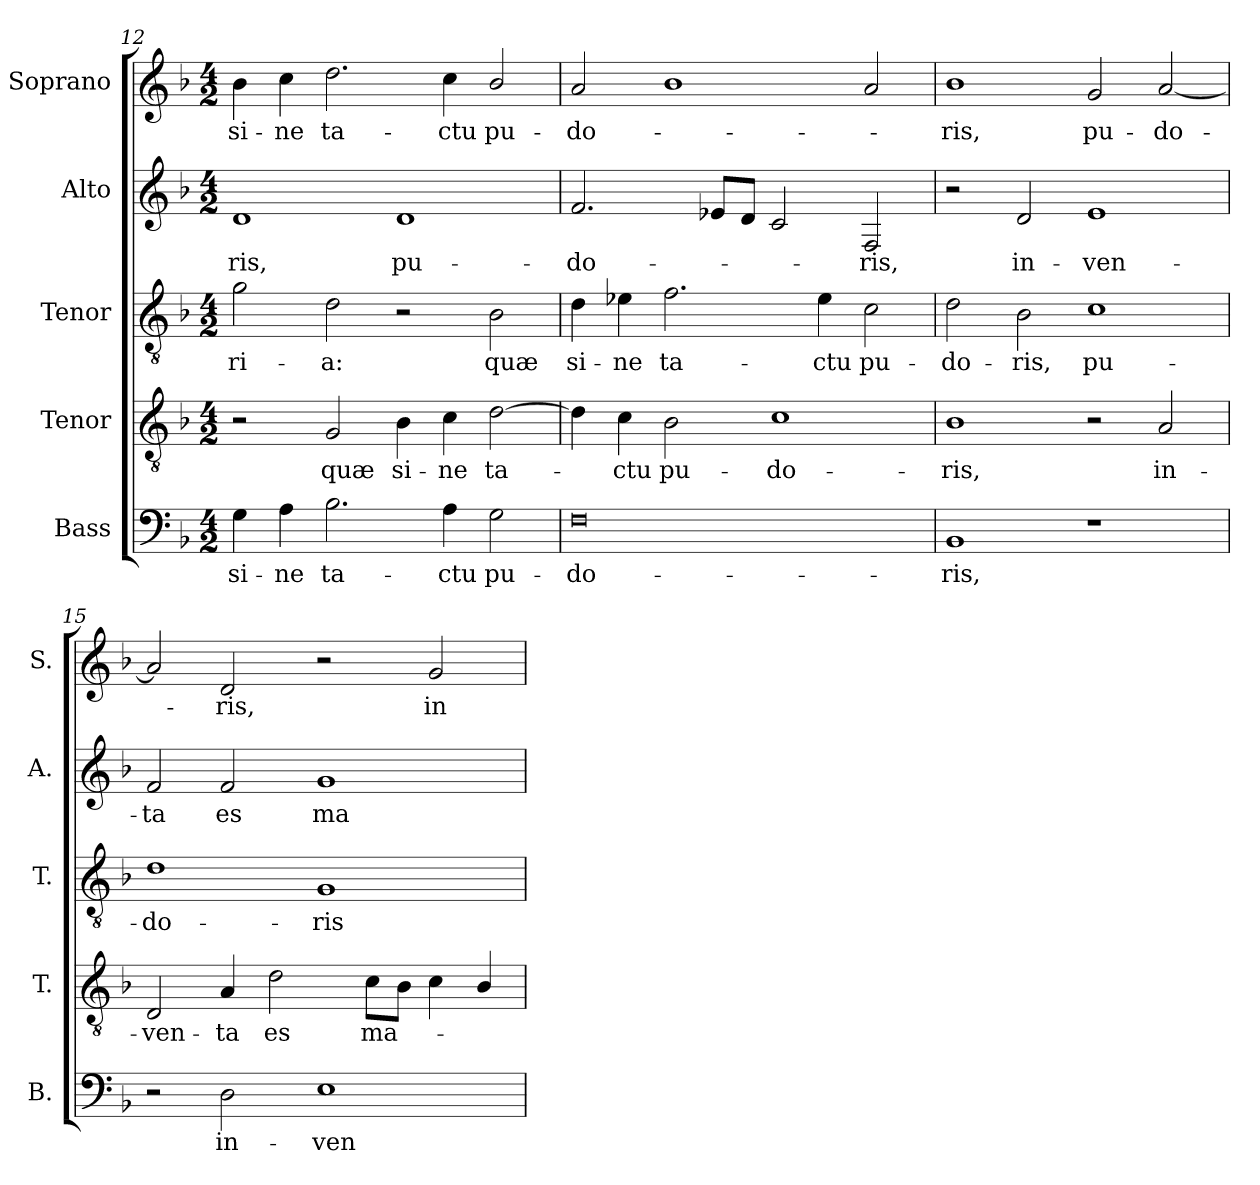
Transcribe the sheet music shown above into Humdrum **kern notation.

**kern	**text	**kern	**text	**kern	**text	**kern	**text	**kern	**text
*part5	*part5	*part4	*part4	*part3	*part3	*part2	*part2	*part1	*part1
*staff5	*staff5	*staff4	*staff4	*staff3	*staff3	*staff2	*staff2	*staff1	*staff1
*I"Bass	*	*I"Tenor	*	*I"Tenor	*	*I"Alto	*	*I"Soprano	*
*I'B.	*	*I'T.	*	*I'T.	*	*I'A.	*	*I'S.	*
*clefF4	*	*clefGv2	*	*clefGv2	*	*clefG2	*	*clefG2	*
*	*	*ITrd7c12	*	*ITrd7c12	*	*	*	*	*
*k[b-]	*	*k[b-]	*	*k[b-]	*	*k[b-]	*	*k[b-]	*
*F:	*	*F:	*	*F:	*	*F:	*	*F:	*
*M4/2	*	*M4/2	*	*M4/2	*	*M4/2	*	*M4/2	*
=12	=12	=12	=12	=12	=12	=12	=12	=12	=12
!	!LO:LY:b:color=#000000	!	!	!	!	!	!	!	!
!	!	!	!	!	!LO:LY:b:color=#000000	!	!	!	!
!	!	!	!	!	!	!	!LO:LY:b:color=#000000	!	!
!	!	!	!	!	!	!	!	!	!LO:LY:b:color=#000000
4Gi\	si-	2r	.	2Gi\	-ri-	1di	-ris,	4b-i\	si-
!	!LO:LY:b:color=#000000	!	!	!	!	!	!	!	!
!	!	!	!	!	!	!	!	!	!LO:LY:b:color=#000000
4Ai\	-ne	.	.	.	.	.	.	4cci\	-ne
!	!LO:LY:b:color=#000000	!	!	!	!	!	!	!	!
!	!	!	!LO:LY:b:color=#000000	!	!	!	!	!	!
!	!	!	!	!	!LO:LY:b:color=#000000	!	!	!	!
!	!	!	!	!	!	!	!	!	!LO:LY:b:color=#000000
2.B-i\	ta-	2GGi/	quæ	2Di\	-a:	.	.	2.ddi\	ta-
!	!	!	!LO:LY:b:color=#000000	!	!	!	!	!	!
!	!	!	!	!	!	!	!LO:LY:b:color=#000000	!	!
.	.	4BB-i\	si-	2r	.	1di	pu-	.	.
!	!LO:LY:b:color=#000000	!	!	!	!	!	!	!	!
!	!	!	!LO:LY:b:color=#000000	!	!	!	!	!	!
!	!	!	!	!	!	!	!	!	!LO:LY:b:color=#000000
4Ai\	-ctu	4Ci\	-ne	.	.	.	.	4cci\	-ctu
!	!LO:LY:b:color=#000000	!	!	!	!	!	!	!	!
!	!	!	!LO:LY:b:color=#000000	!	!	!	!	!	!
!	!	!	!	!	!LO:LY:b:color=#000000	!	!	!	!
!	!	!	!	!	!	!	!	!	!LO:LY:b:color=#000000
2Gi\	pu-	[2Di\	ta-	2BB-i\	quæ	.	.	2b-i/	pu-
=13	=13	=13	=13	=13	=13	=13	=13	=13	=13
!	!LO:LY:b:color=#000000	!	!	!	!	!	!	!	!
!	!	!	!	!	!LO:LY:b:color=#000000	!	!	!	!
!	!	!	!	!	!	!	!LO:LY:b:color=#000000	!	!
!	!	!	!	!	!	!	!	!	!LO:LY:b:color=#000000
0Fi	-do-	4Di\]	.	4Di\	si-	2.fi/	-do-	2ai/	-do-
!	!	!	!LO:LY:b:color=#000000	!	!	!	!	!	!
!	!	!	!	!	!LO:LY:b:color=#000000	!	!	!	!
.	.	4Ci\	-ctu	4E-Xi\	-ne	.	.	.	.
!	!	!	!LO:LY:b:color=#000000	!	!	!	!	!	!
!	!	!	!	!	!LO:LY:b:color=#000000	!	!	!	!
.	.	2BB-i\	pu-	2.Fi\	ta-	.	.	1b-i	.
.	.	.	.	.	.	8e-Xi/L	.	.	.
.	.	.	.	.	.	8di/J	.	.	.
!	!	!	!LO:LY:b:color=#000000	!	!	!	!	!	!
.	.	1Ci	-do-	.	.	2ci/	.	.	.
!	!	!	!	!	!LO:LY:b:color=#000000	!	!	!	!
.	.	.	.	4E-i\	-ctu	.	.	.	.
!	!	!	!	!	!LO:LY:b:color=#000000	!	!	!	!
!	!	!	!	!	!	!	!LO:LY:b:color=#000000	!	!
.	.	.	.	2Ci\	pu-	2Fi/	-ris,	2ai/	.
!!LO:PB:g=z
=14	=14	=14	=14	=14	=14	=14	=14	=14	=14
!	!LO:LY:b:color=#000000	!	!	!	!	!	!	!	!
!	!	!	!LO:LY:b:color=#000000	!	!	!	!	!	!
!	!	!	!	!	!LO:LY:b:color=#000000	!	!	!	!
!	!	!	!	!	!	!	!	!	!LO:LY:b:color=#000000
1BB-i	-ris,	1BB-i	-ris,	2Di\	-do-	2r	.	1b-i	-ris,
!	!	!	!	!	!LO:LY:b:color=#000000	!	!	!	!
!	!	!	!	!	!	!	!LO:LY:b:color=#000000	!	!
.	.	.	.	2BB-i\	-ris,	2di/	in-	.	.
!	!	!	!	!	!LO:LY:b:color=#000000	!	!	!	!
!	!	!	!	!	!	!	!LO:LY:b:color=#000000	!	!
!	!	!	!	!	!	!	!	!	!LO:LY:b:color=#000000
1r	.	2r	.	1Ci	pu-	1ei	-ven-	2gi/	pu-
!	!	!	!LO:LY:b:color=#000000	!	!	!	!	!	!
!	!	!	!	!	!	!	!	!	!LO:LY:b:color=#000000
.	.	2AAi/	in-	.	.	.	.	[2ai/	-do-
=15	=15	=15	=15	=15	=15	=15	=15	=15	=15
!	!	!	!LO:LY:b:color=#000000	!	!	!	!	!	!
!	!	!	!	!	!LO:LY:b:color=#000000	!	!	!	!
!	!	!	!	!	!	!	!LO:LY:b:color=#000000	!	!
2r	.	2DDi/	-ven-	1Di	-do-	2fi/	-ta	2ai/]	.
!	!LO:LY:b:color=#000000	!	!	!	!	!	!	!	!
!	!	!	!LO:LY:b:color=#000000	!	!	!	!	!	!
!	!	!	!	!	!	!	!LO:LY:b:color=#000000	!	!
!	!	!	!	!	!	!	!	!	!LO:LY:b:color=#000000
2Di\	in-	4AAi/	-ta	.	.	2fi/	es	2di/	-ris,
!	!	!	!LO:LY:b:color=#000000	!	!	!	!	!	!
.	.	2Di\	es	.	.	.	.	.	.
!	!LO:LY:b:color=#000000	!	!	!	!	!	!	!	!
!	!	!	!	!	!LO:LY:b:color=#000000	!	!	!	!
!	!	!	!	!	!	!	!LO:LY:b:color=#000000	!	!
1Ei	-ven-	.	.	1GGi	-ris	1gi	ma-	2r	.
!	!	!	!LO:LY:b:color=#000000	!	!	!	!	!	!
.	.	8Ci\L	ma-	.	.	.	.	.	.
.	.	8BB-i\J	.	.	.	.	.	.	.
!	!	!	!	!	!	!	!	!	!LO:LY:b:color=#000000
.	.	4Ci\	.	.	.	.	.	2gi/	in-
.	.	4BB-i/	.	.	.	.	.	.	.
=	=	=	=	=	=	=	=	=	=
*-	*-	*-	*-	*-	*-	*-	*-	*-	*-
